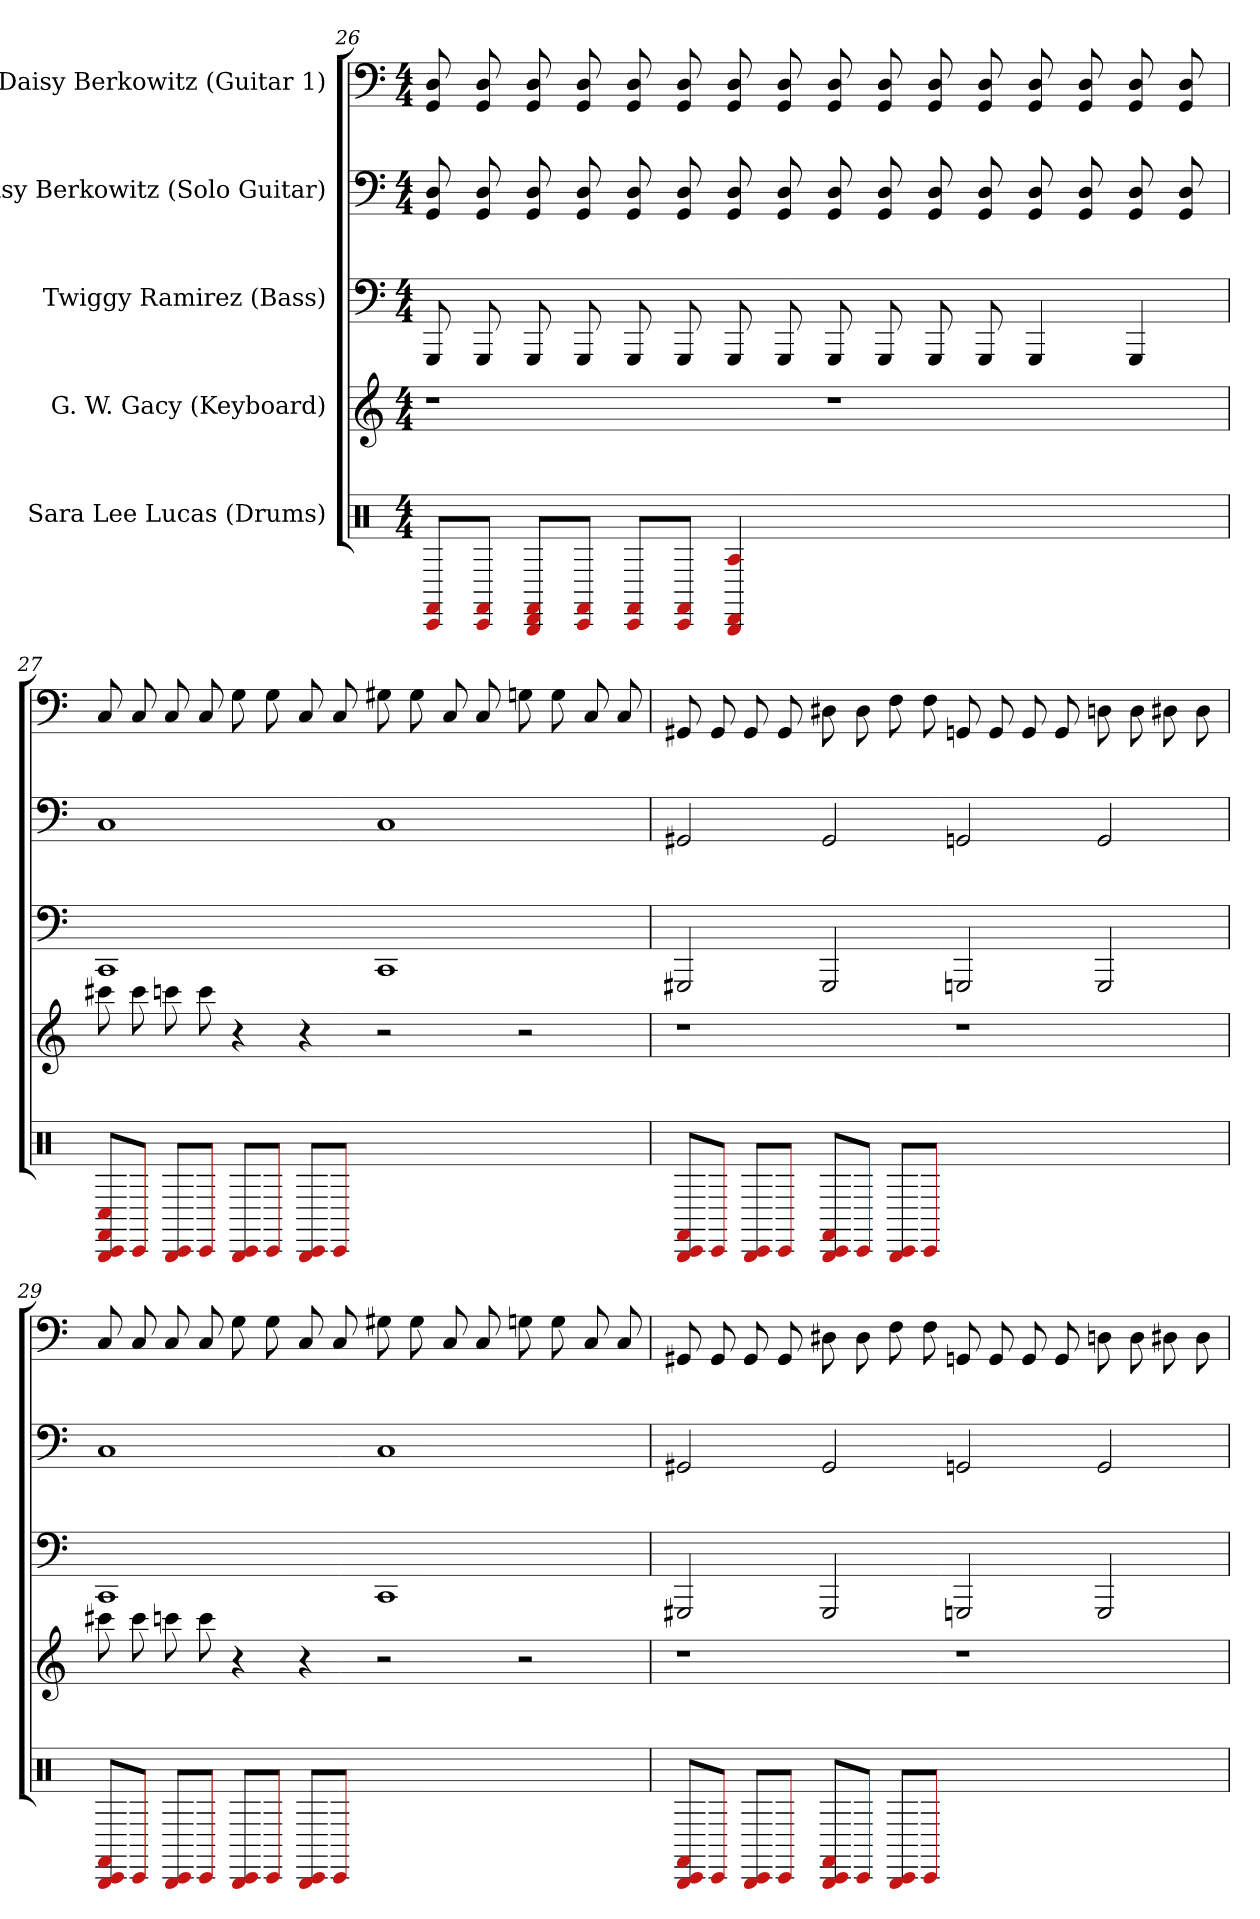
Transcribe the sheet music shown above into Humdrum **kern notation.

**kern	**kern	**kern	**kern	**kern
*part5	*part4	*part3	*part2	*part1
*staff5	*staff4	*staff3	*staff2	*staff1
*I"Sara Lee Lucas (Drums)	*I"G. W. Gacy (Keyboard)	*I"Twiggy Ramirez (Bass)	*I"Daisy Berkowitz (Solo Guitar)	*I"Daisy Berkowitz (Guitar 1)
*clefX	*	*	*	*
*k[]	*k[]	*k[]	*k[]	*k[]
*M4/4	*M4/4	*M4/4	*M4/4	*M4/4
=26	=26	=26	=26	=26
8FF#/ 8CC/L	1r	8GGG	8D 8GG	8D 8GG
8FF#/ 8CC/J	.	8GGG	8D 8GG	8D 8GG
8FF#/ 8DD/ 8BBB/L	.	8GGG	8D 8GG	8D 8GG
8FF#/ 8CC/J	.	8GGG	8D 8GG	8D 8GG
8FF#/ 8CC/L	.	8GGG	8D 8GG	8D 8GG
8FF#/ 8CC/J	.	8GGG	8D 8GG	8D 8GG
4A 4DD 4BBB	.	8GGG	8D 8GG	8D 8GG
.	.	8GGG	8D 8GG	8D 8GG
1ryy	1r	8GGG	8D 8GG	8D 8GG
.	.	8GGG	8D 8GG	8D 8GG
.	.	8GGG	8D 8GG	8D 8GG
.	.	8GGG	8D 8GG	8D 8GG
.	.	4GGG	8D 8GG	8D 8GG
.	.	.	8D 8GG	8D 8GG
.	.	4GGG	8D 8GG	8D 8GG
.	.	.	8D 8GG	8D 8GG
=27	=27	=27	=27	=27
8C#/ 8FF/ 8CC/ 8BBB/L	8ccc#	1CC	1C	8C
8CC/J	8ccc#	.	.	8C
8CC/ 8BBB/L	8ccc	.	.	8C
8CC/J	8ccc	.	.	8C
8CC/ 8BBB/L	4r	.	.	8G
8CC/J	.	.	.	8G
8CC/ 8BBB/L	4r	.	.	8C
8CC/J	.	.	.	8C
1ryy	2r	1CC	1C	8G#
.	.	.	.	8G#
.	.	.	.	8C
.	.	.	.	8C
.	2r	.	.	8G
.	.	.	.	8G
.	.	.	.	8C
.	.	.	.	8C
=28	=28	=28	=28	=28
8FF/ 8CC/ 8BBB/L	1r	2GGG#	2GG#	8GG#
8CC/J	.	.	.	8GG#
8CC/ 8BBB/L	.	.	.	8GG#
8CC/J	.	.	.	8GG#
8FF/ 8CC/ 8BBB/L	.	2GGG#	2GG#	8D#
8CC/J	.	.	.	8D#
8CC/ 8BBB/L	.	.	.	8F
8CC/J	.	.	.	8F
1ryy	1r	2GGG	2GG	8GG
.	.	.	.	8GG
.	.	.	.	8GG
.	.	.	.	8GG
.	.	2GGG	2GG	8D
.	.	.	.	8D
.	.	.	.	8D#
.	.	.	.	8D#
=29	=29	=29	=29	=29
8FF/ 8CC/ 8BBB/L	8ccc#	1CC	1C	8C
8CC/J	8ccc#	.	.	8C
8CC/ 8BBB/L	8ccc	.	.	8C
8CC/J	8ccc	.	.	8C
8CC/ 8BBB/L	4r	.	.	8G
8CC/J	.	.	.	8G
8CC/ 8BBB/L	4r	.	.	8C
8CC/J	.	.	.	8C
1ryy	2r	1CC	1C	8G#
.	.	.	.	8G#
.	.	.	.	8C
.	.	.	.	8C
.	2r	.	.	8G
.	.	.	.	8G
.	.	.	.	8C
.	.	.	.	8C
=30	=30	=30	=30	=30
8FF/ 8CC/ 8BBB/L	1r	2GGG#	2GG#	8GG#
8CC/J	.	.	.	8GG#
8CC/ 8BBB/L	.	.	.	8GG#
8CC/J	.	.	.	8GG#
8FF/ 8CC/ 8BBB/L	.	2GGG#	2GG#	8D#
8CC/J	.	.	.	8D#
8CC/ 8BBB/L	.	.	.	8F
8CC/J	.	.	.	8F
1ryy	1r	2GGG	2GG	8GG
.	.	.	.	8GG
.	.	.	.	8GG
.	.	.	.	8GG
.	.	2GGG	2GG	8D
.	.	.	.	8D
.	.	.	.	8D#
.	.	.	.	8D#
=	=	=	=	=
*-	*-	*-	*-	*-
